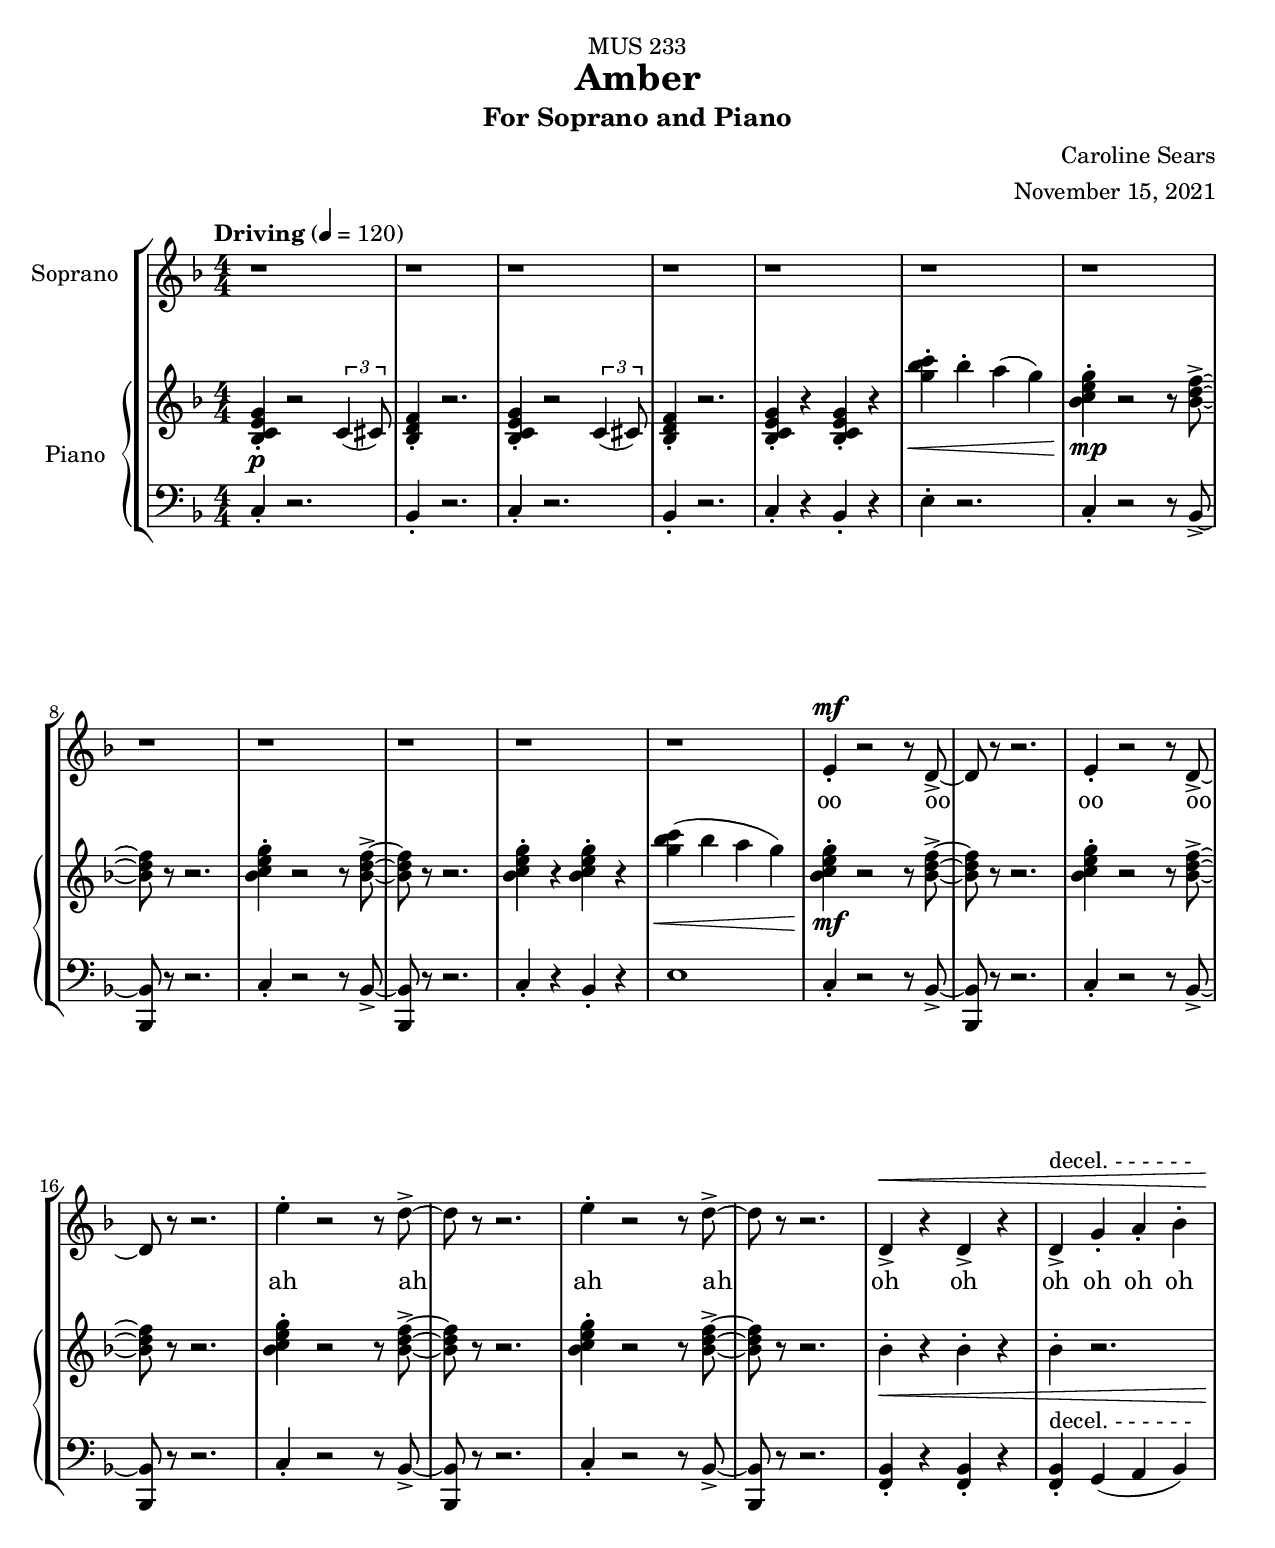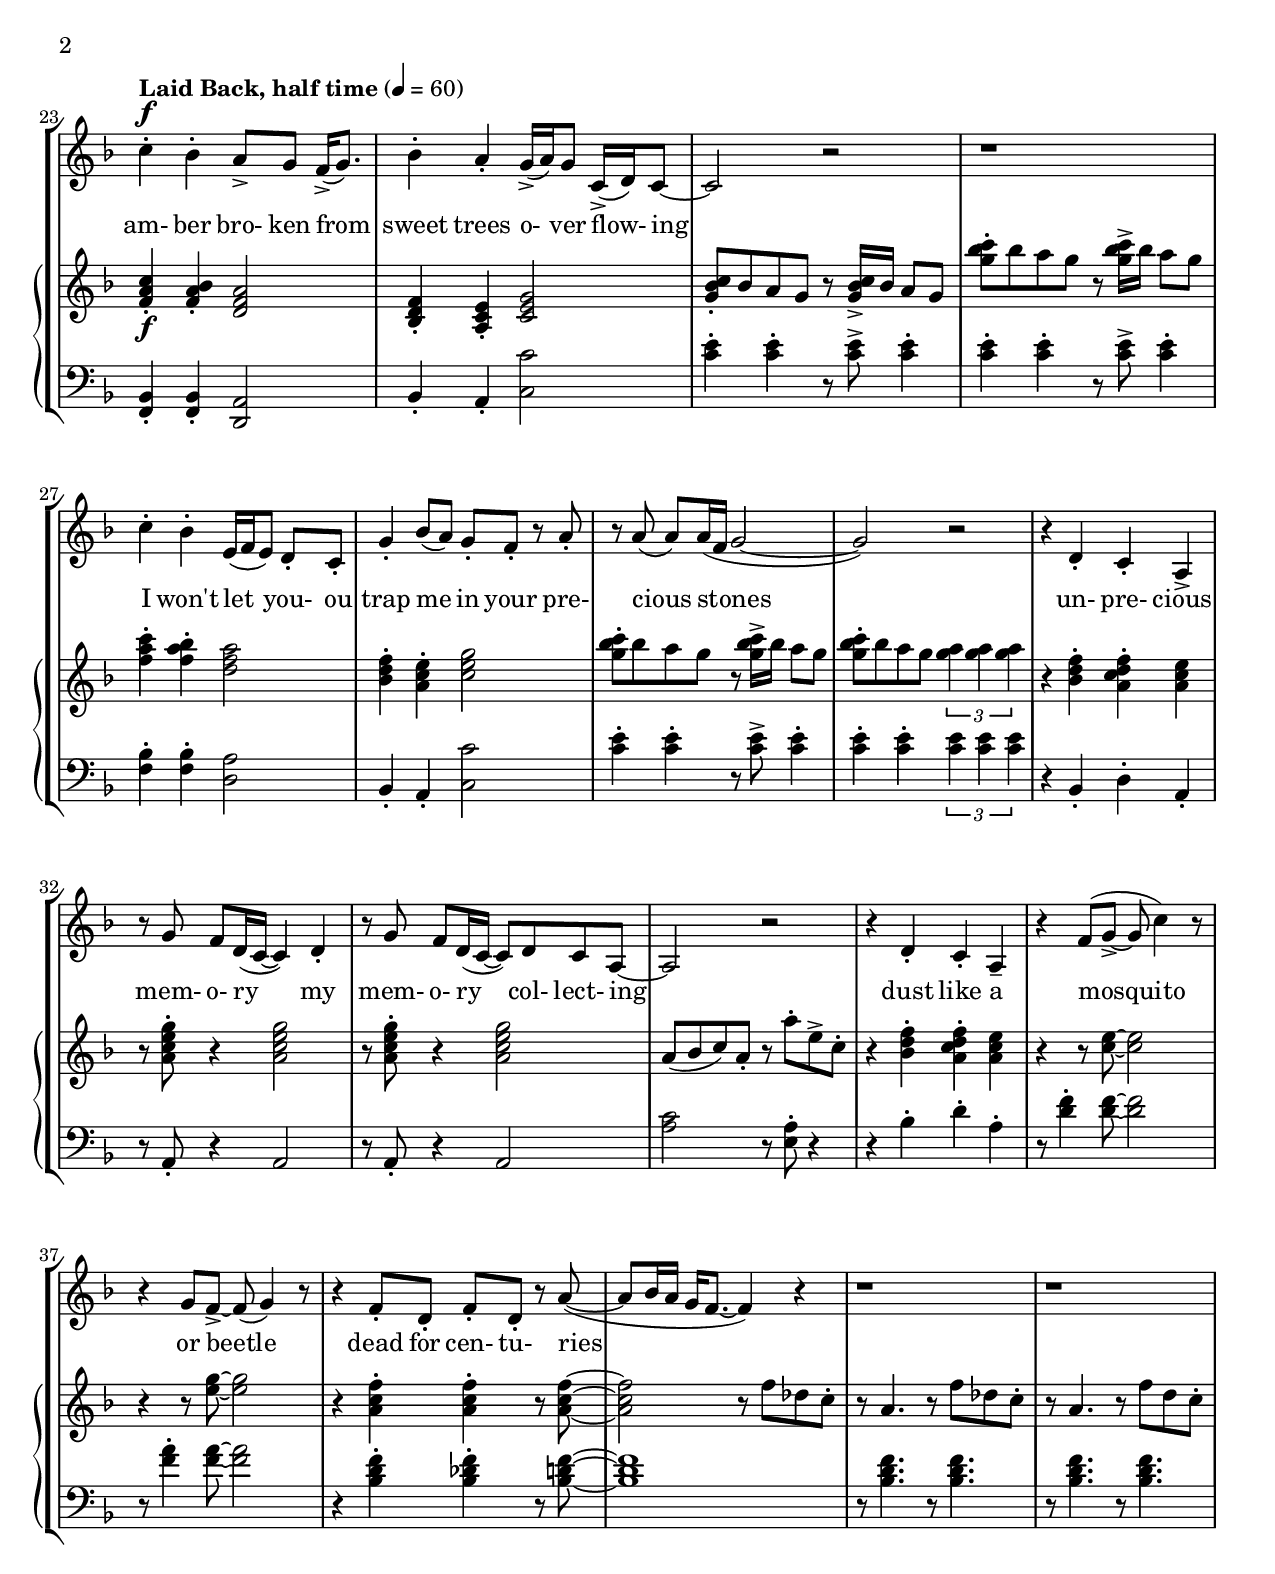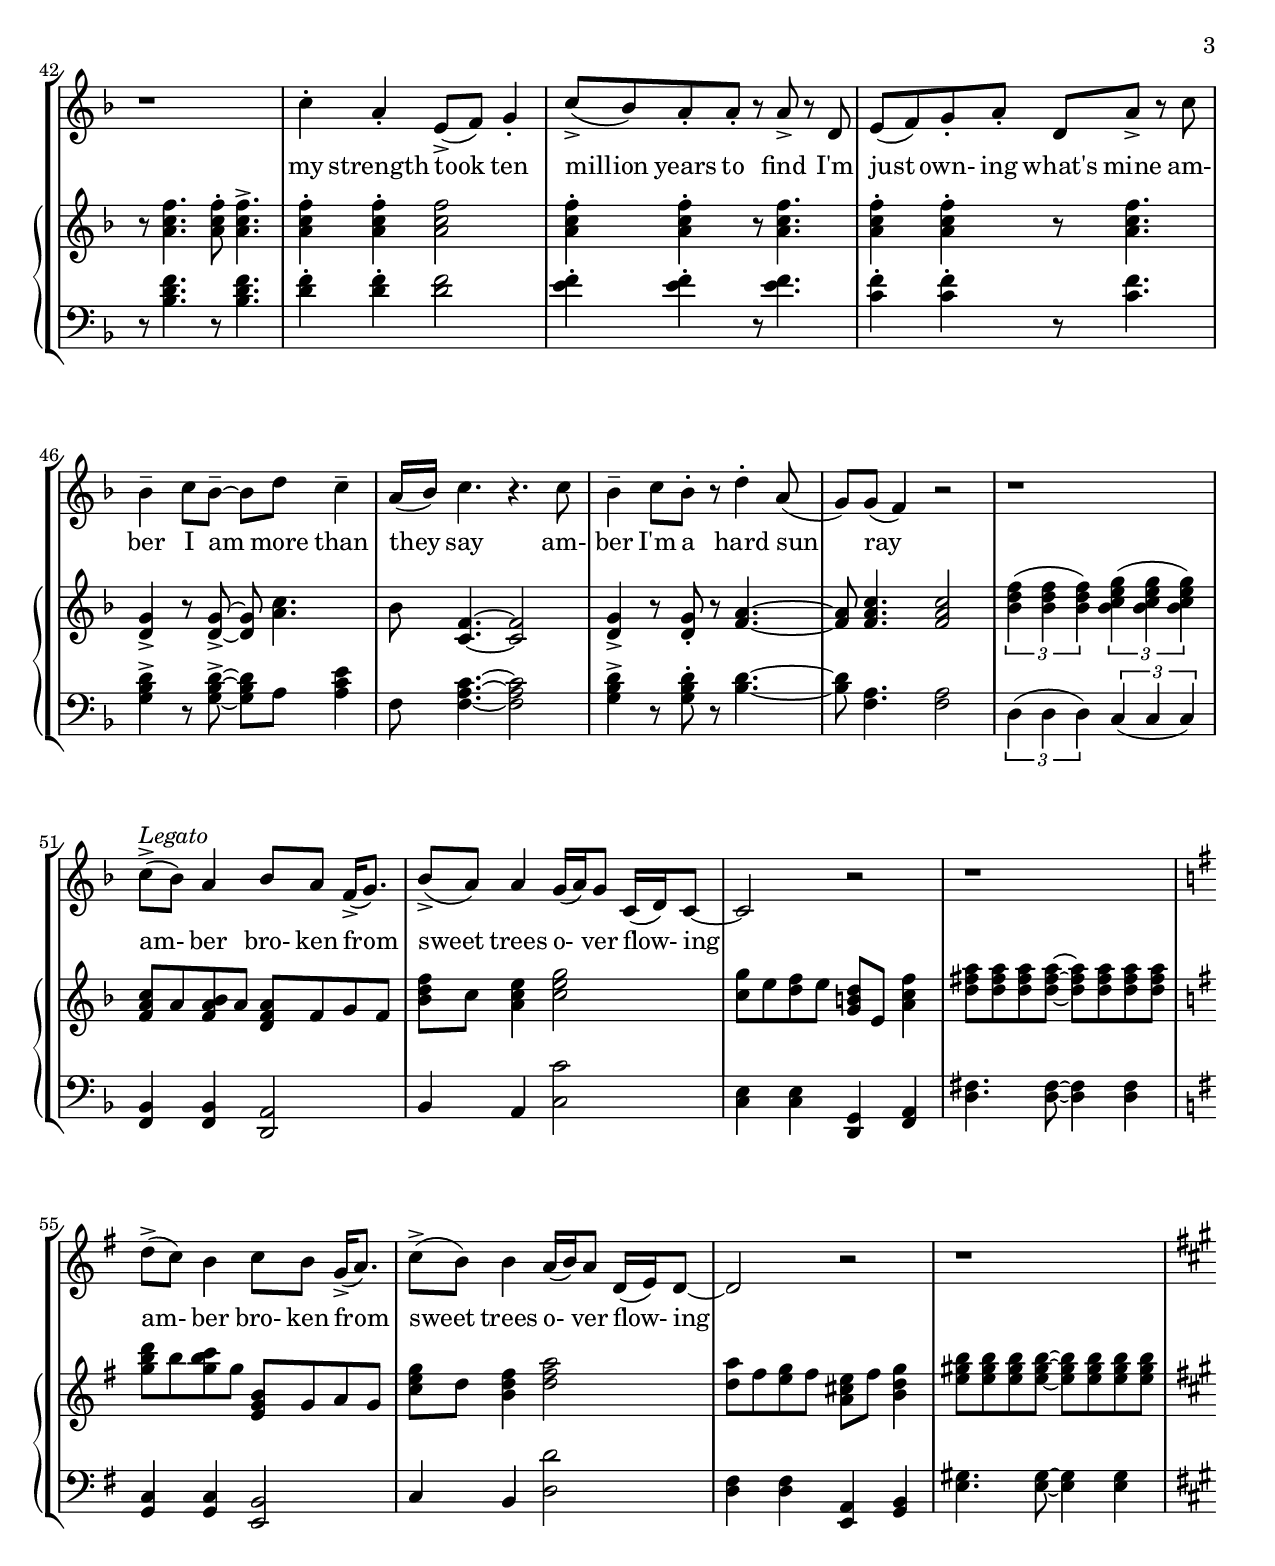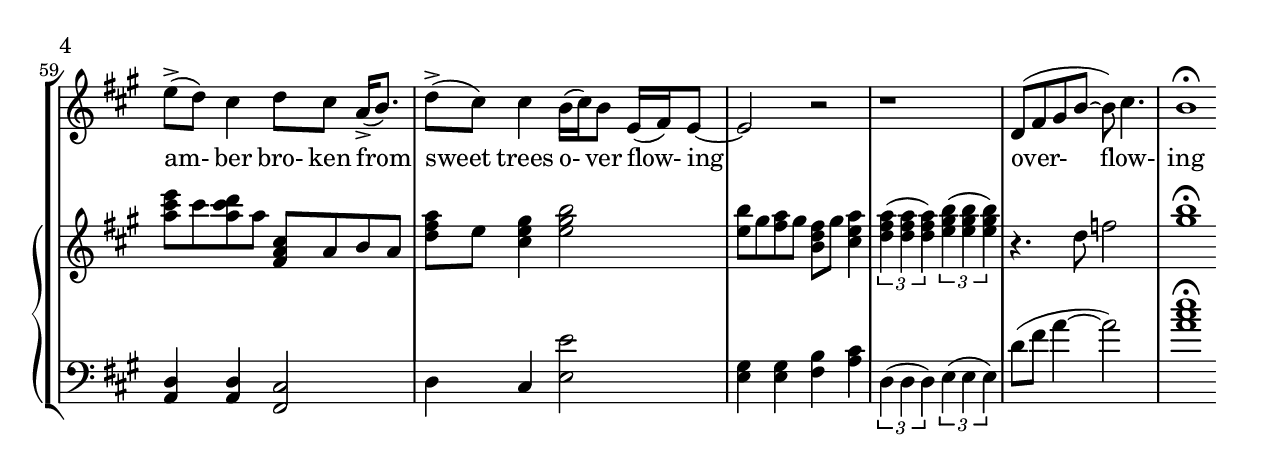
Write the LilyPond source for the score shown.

%%%%%%%%%%%%%%%%%%%% Header + Paper Dimensions %%%%%%%%%%%%%%%%%%%%
\header {
  title = "Amber"
    subtitle = "For Soprano and Piano"
    dedication = "MUS 233"
    composer = "Caroline Sears"
    arranger = "November 15, 2021"
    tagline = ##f

}
\paper {
  #(set-paper-size "ansi a")
  #(define top-margin (* 0.75 in))
}

%%%%%%%%%%%%%%%%%%%% Musical/Lyrical Content %%%%%%%%%%%%%%%%%%%%%%%%%%

%%%%% VOICE PART %%%%%%%%%%%
theNotes = \relative c'' {
    \set Staff.midiInstrument = "flute"
    \key f \major % C mixolydian
    \numericTimeSignature \time 4/4
    \tempo "Driving" 4 = 120
    \dynamicUp

    %%Intro %%
    r1 | r1 |r1 | r1 | r1 | r1 | r1 | r1 | r1 | r1 | r1 | r1 |
    e,4\staccato\mf r2 r8 d8\accent~ |d8 r8 r2. |e4\staccato r2 r8 d8\accent~ |d8 r8 r2. 
    e'4\staccato r2 r8 d8\accent~ |d8 r8 r2. |e4\staccato r2 r8 d8\accent~ |d8 r8 r2. 
    d,4\accent\< r4 d4\accent r4| d4\accent^\markup{"decel. - - - - - -"}  g4\staccato a4\staccato bes\staccato |


    %% Verse 1 %%

    %bar 23%
    \tempo "Laid Back, half time" 4 = 60
    c4\staccato\!\f bes4\staccato  a8\accent g8 f16\accent (g8.) | bes4\staccato  a\staccato g16\accent (a16) g8 c,16\accent (d16) c8~ |
    c2 r2 | r1 |
    %bar 27%
     c'4\staccato bes4\staccato  e,16 (f16 e8)  d8\staccato c8\staccato | g'4\staccato bes8 (a) g8\staccato f8\staccato r8 a8\staccato |
    r8 a8 (a) a16 (f16 g2~ | g2) r2 |
    %bar 31%
    r4 d4\staccato c4\staccato a\accent |r8 g'8 f d16 (c16~c4) d4\staccato | r8 g8 f d16 (c16~c8) d8 c8 a~ |a2 r2 |
    %bar 35%
    r4 d4\staccato c4\staccato a4\tenuto | r4 f'8 (g8\accent~g8 c4) r8 | r4 g8 f8\accent~f8 (g4) r8 | r4 f8\staccato d\staccato f\staccato d\staccato r8 a'8(~a8 bes16  a16 
    g f8.~f4)  r4|
    %bar40
     r1 |r1| r1 |
     %bar 43
    c'4\staccato a\staccato e8\accent (f8) g4\staccato | c8\accent (bes) a8\staccato a8\staccato r8 a\accent r8 d,8 |
    e8 (f) g8\staccato a8\staccato  d,8 a'8\accent r8 c8| bes4\tenuto c8 bes8\tenuto~bes8 d8 c4\tenuto| a16 (bes) c4. r4. c8|
    %bar 48
    bes4\tenuto c8 bes8\staccato r8 d4\staccato a8 (g8) g8 (f4) r2 | r1 |
    %bar 50
    c'8\accent^\markup{\italic{"Legato"}} (bes8)  a4 bes8 a8 f16\accent (g8.) | bes8\accent (a8) a4 g16 (a16) g8 c,16 (d16) c8~ |
    c2 r2 | r1 |
    %bar 54
    \key g \major
    d'8\accent (c8)  b4 c8 b8 g16\accent (a8.) | c8\accent (b8) b4 a16 (b16) a8 d,16 (e16) d8~ |
    d2 r2 | r1 |
    \key a \major
    %bar 58
    e'8\accent (d8)  cis4 d8 cis8 a16\accent (b8.) | d8\accent (cis8) cis4 b16 (cis16) b8 e,16 (fis16) e8~ |
    e2 r2 | r1 |
    %bar 62
    d8 (fis gis b~b8) cis4.|b1\fermata \bar ".|"


    
  }

theWords =  \lyricmode {
      %% Intro %%%
      oo oo oo oo
      ah ah ah ah
      oh oh oh oh oh oh
      %% Verse 1%%%
      am- ber bro- ken from
      sweet trees o- ver flow- ing
      I won't let you- _ou  trap me
      in your pre- cious stones_
      un- pre- cious mem- o- ry my
      mem- o- ry col- lect- ing
      dust like a mosquito or beetle
      dead for cen- tu- ries
      my strength took ten million
      years to find
      I'm just own- ing what's mine
      am- ber I am more than they say
      am- ber I'm a hard sun ray 

      am- ber bro- ken from
      sweet trees o- ver flow- ing

      am- ber bro- ken from
      sweet trees o- ver flow- ing

      am- ber bro- ken from
      sweet trees o- ver flow- ing

      over- flow- ing



  }

%%%%%% PIANO PART %%%%%%%%%%
righthand =\relative c' {
    \key f \major
    \numericTimeSignature \time 4/4

    %%%%%%%% INTRO %%%%%%%%
    \tempo "Driving" 4 = 120
    <bes c e g>4\staccato\p r2 \tuplet 3/2 {c4 (cis8)} | <bes d f>4\staccato r2.|
    <bes c e g>4\staccato r2 \tuplet 3/2 {c4 (cis8)} | <bes d f>4\staccato r2.|
    <bes c e g>4\staccato r4 <bes c e g>4\staccato r4|
    <g'' bes c>4\staccato\< bes\staccato a (g) |
    <bes, c e g>4\staccato\!\mp r2 r8 <bes d f>8\accent~|<bes d f>8 r8 r2. |
    <bes c e g>4\staccato r2 r8 <bes d f>8\accent~|<bes d f>8 r8 r2. |
    <bes c e g>4\staccato r4 <bes c e g>4\staccato r4|
    <g' bes c>4\< (bes a g) |
    <bes, c e g>4\!\mf\staccato r2 r8 <bes d f>8\accent~|<bes d f>8 r8 r2. |
    <bes c e g>4\staccato r2 r8 <bes d f>8\accent~|<bes d f>8 r8 r2. |
    <bes c e g>4\staccato r2 r8 <bes d f>8\accent~|<bes d f>8 r8 r2. |
    <bes c e g>4\staccato r2 r8 <bes d f>8\accent~|<bes d f>8 r8 r2. |
    bes4\staccato\< r4 bes4\staccato r4 | bes4\staccato r2. | 
    

    
    %%%% VERSE 1 %%%%%%%%
    \tempo "Laid Back, half time" 4 = 60

    %bar 23%
    <f a c>4\staccato\!\f <f a bes>\staccato <d f a>2 | <bes d f>4\staccato <a c e>4\staccato  <c e g>2 |
    <g' bes c>8\staccato  bes  a g r8 <g bes c>16\accent bes16 a8 g |<g' bes c>8\staccato  bes  a g r8 <g bes c>16\accent bes16 a8 g |
    %bar 27%
    <f a c>4\staccato <f a bes>\staccato <d f a>2 | <bes d f>4\staccato <a c e>4\staccato  <c e g>2 |
    <g' bes c>8\staccato  bes  a g r8 <g bes c>16\accent bes16 a8 g | <g bes c>8\staccato  bes  a g \tuplet 3/2 {<g a>4 <g a>4 <g a>4 } |
    %bar 31%
    r4 <bes, d f>4\staccato <a c d f>4\staccato <a c e> | r8 <a c e g>\staccato r4 <a c e g>2 |  r8 <a c e g>\staccato r4 <a c e g>2 | 
    %bar 34%
    a8 (bes c) a\staccato r8 a'\staccato e\accent c\staccato |r4 <bes d f>4\staccato <a c d f>4\staccato <a c e> |
    r4 r8 <c e>8~<c e>2 | r4 r8 <e g>8~<e g>2 | r4 <a, c f>4\staccato <a c f>4\staccato r8 <a c f>8~| <a c f>2 r8 f'8 des c\staccato|
    %bar 40
    r8 a4. r8 f'8 des c\staccato | r8 a4. r8 f'8 d c\staccato | r8 <a c f>4. <a c f>8\staccato <a c f>4.\accent  |
    <a c f>4\staccato <a c f>4\staccato <a c f>2 |<a c f>4\staccato <a c f>4\staccato r8<a c f>4.| 
    %bar45
    <a c f>4\staccato <a c f>4\staccato r8<a c f>4.| <g d>4\accent r8 <g d>\accent~<g d>8 <a c>4. |
    bes8 <f c>4.~<f c>2 |<g d>4\accent r8 <g d>\staccato r8 <f a>4.~| <f a>8 <f a c>4. <f a c>2 |
    %bar 50
    \tuplet 3/2 {<bes d f>4 (<bes d f>4 <bes d f>4)} \tuplet 3/2 { <bes c e g>4 (<bes c e g>4 <bes c e g>4)} |
    %bar 51
    <f a c>8 a8 <f a bes>8 a8 <d, f a>8 f8 g8 f | <bes d f>8 c8 <a c e>4 <c e g>2 |
    <c g'>8 e8 <d f>8 e8 <g, b d > e8 <a c f>4 | <d fis a>8 <d fis a>8 <d fis a>8 <d fis a>8~<d fis a>8 <d fis a>8 <d fis a>8 <d fis a>8 |
    %bar 55
    \key g \major
    <g b d>8 b8 <g b c>8 g8 <e, g b>8 g8 a8 g | <c e g>8 d8 <b d fis>4 <d fis a>2 |
    <d a'>8 fis8 <e g>8 fis8 <a, cis e > fis'8 <b, d g>4 | <e gis b>8 <e gis b>8 <e gis b>8 <e gis b>8~<e gis b>8<e gis b>8 <e gis b>8 <e gis b>8|

    \key a \major 
    <a cis e>8 cis8 <a cis d>8 a8 <fis, a cis>8 a8 b8 a | <d fis a>8 e8 <cis e gis>4 <e gis b>2 |
    <e b'>8 gis8 <fis a>8 gis8 <b, d fis > gis'8 <cis, e a>4 |\tuplet 3/2 {<d fis a>4 (<d fis a>4 <d fis a>4)} \tuplet 3/2 { <e gis b>4 (<e gis b>4 <e gis b>4)} |
    r4. d8 f2 | <gis b>1\fermata \bar ".|"
    



  }

lefthand = \relative c {
    \key f \major
    \numericTimeSignature \time 4/4
    \clef "bass"

    %%%%%%%% INTRO %%%%%%%%
    \tempo "Driving" 4 = 120
    c4\staccato r2.|bes4\staccato r2. |
    c4\staccato r2.|bes4\staccato r2. |
    c4\staccato r4 bes4\staccato r4|
    e4\staccato r2.|
    c4\staccato r2 r8 bes8~\accent|<bes bes,>8 r8 r2. |
    c4\staccato r2 r8 bes8~\accent|<bes bes,>8 r8 r2. |
    c4\staccato r4 bes4\staccato r4|
    e1|
    c4\staccato r2 r8 bes8~\accent|<bes bes,>8 r8 r2. |
    c4\staccato r2 r8 bes8~\accent|<bes bes,>8 r8 r2. |
    c4\staccato r2 r8 bes8~\accent|<bes bes,>8 r8 r2. |
    c4\staccato r2 r8 bes8~\accent|<bes bes,>8 r8 r2. |
    <bes f>4\staccato r4 <bes f>4\staccato r4 |
    <bes f>4\staccato^\markup{"decel. - - - - - -"} g4 (a bes) |

    %%%%% VERSE 1 %%%%%%%%%%
    \tempo "Laid Back, half time" 4 = 60

    %bar 23%
    <f bes>4\staccato <f bes>4\staccato <d a'>2 | bes'4\staccato a4\staccato <c c'>2| 
    <c' e>4\staccato <c e>\staccato r8 <c e>\accent <c e>4\staccato  |
    <c e>4\staccato <c e>\staccato r8 <c e>\accent <c e>4\staccato |
     %bar 27%
     <f, bes>4\staccato <f bes>4\staccato <d a'>2 | bes4\staccato a4\staccato <c c'>2|
     <c' e>4\staccato <c e>\staccato r8 <c e>\accent <c e>4\staccato  |
     <c e>4\staccato <c e>\staccato \tuplet 3/2 {<c e>4 <c e>4 <c e>4}  |
     %bar 31%
      r4 bes,4\staccato d\staccato a\staccato | r8 a8\staccato r4 a2 |r8 a8\staccato r4 a2 |
      %bar 34%
      <a' c>\2 r8 <a e>8\staccato r4 | r4 bes4\staccato d\staccato a\staccato |
      r8 <d f>4\staccato <d f>8~ <d f>2 | r8 <f a>4\staccato <f a>8~<f a>2 |
      %bar 38
      r4 <bes, d f>4\staccato <bes des f>4\staccato r8 <bes d f>8~|
      <bes d f>1 | r8 <bes d f>4. r8 <bes d f>4. |  r8 <bes d f>4. r8 <bes d f>4. |r8 <bes d f>4. r8 <bes d f>4. |
      %bar 43
      <d f>4\staccato <d f>\staccato <d f>2 | <e f>4\staccato <e f>\staccato r8 <e f>4.|
      <c f>4\staccato <c f>4\staccato r8 <c f>4. |
      %bar 46
      <g bes d>4\accent r8 <g bes d>8\accent~<g bes d>8 a8 <a c e>4 | f8 <f a c>4.~<f a c>2 | <g bes d>4\accent r8 <g bes d>8\staccato r8 <bes d >4.~|
      <bes d >8 <f a>4. <f a>2 |
      %bar 50
      \tuplet 3/2 {d4 (d d)} \tuplet 3/2 {c4 (c4 c)} |
      %bar 51
      <f, bes>4  < f bes>4 <d a' >2 | bes'4 a4 <c c'>2 |
      <c e>4 <c e>4 <g d>4 <a f>4| <d fis>4. <d fis>8~<d fis>4 <d fis> |
      %bar 55
      \key g \major
      <g, c>4  < g c>4 <e b' >2 | c'4 b4 <d d'>2 |
      <d fis>4 <d fis>4 <a e>4 <b g>4| <e gis>4. <e gis>8~<e gis>4 <e gis> |
      %bar 59
      \key a \major
      <a, d>4  < a d>4 <fis cis' >2 | d'4 cis4 <e e'>2 |
      <e gis>4 <e gis>4 <fis b>4 <a cis>4|\tuplet 3/2 {d,4 (d d)} \tuplet 3/2 {e4 (e4 e)}  |
      d'8 ( fis a4~a2 ) | <a cis e>1\fermata \bar ".|"
    
  }

%%%%%%%%%%%%%%%%%%%%%%% Score Setup %%%%%%%%%%%%%%%%%%%%%%%%%%%%%%%%%%%
\score {
\new StaffGroup <<
  \new Staff \with {instrumentName = "Soprano" 
    %shortInstrumentName = #"Sop. "
    }
  \new Voice = vocals \theNotes
  \new Lyrics \lyricsto vocals \theWords
  

  \new PianoStaff \with { instrumentName = "Piano" 
    %shortInstrumentName = #"Pno. "
    }
  <<
    \new Staff = "upper" \righthand
    \new Staff = "lower" \lefthand
  >>
>>

  \layout {}
  \midi {}
}